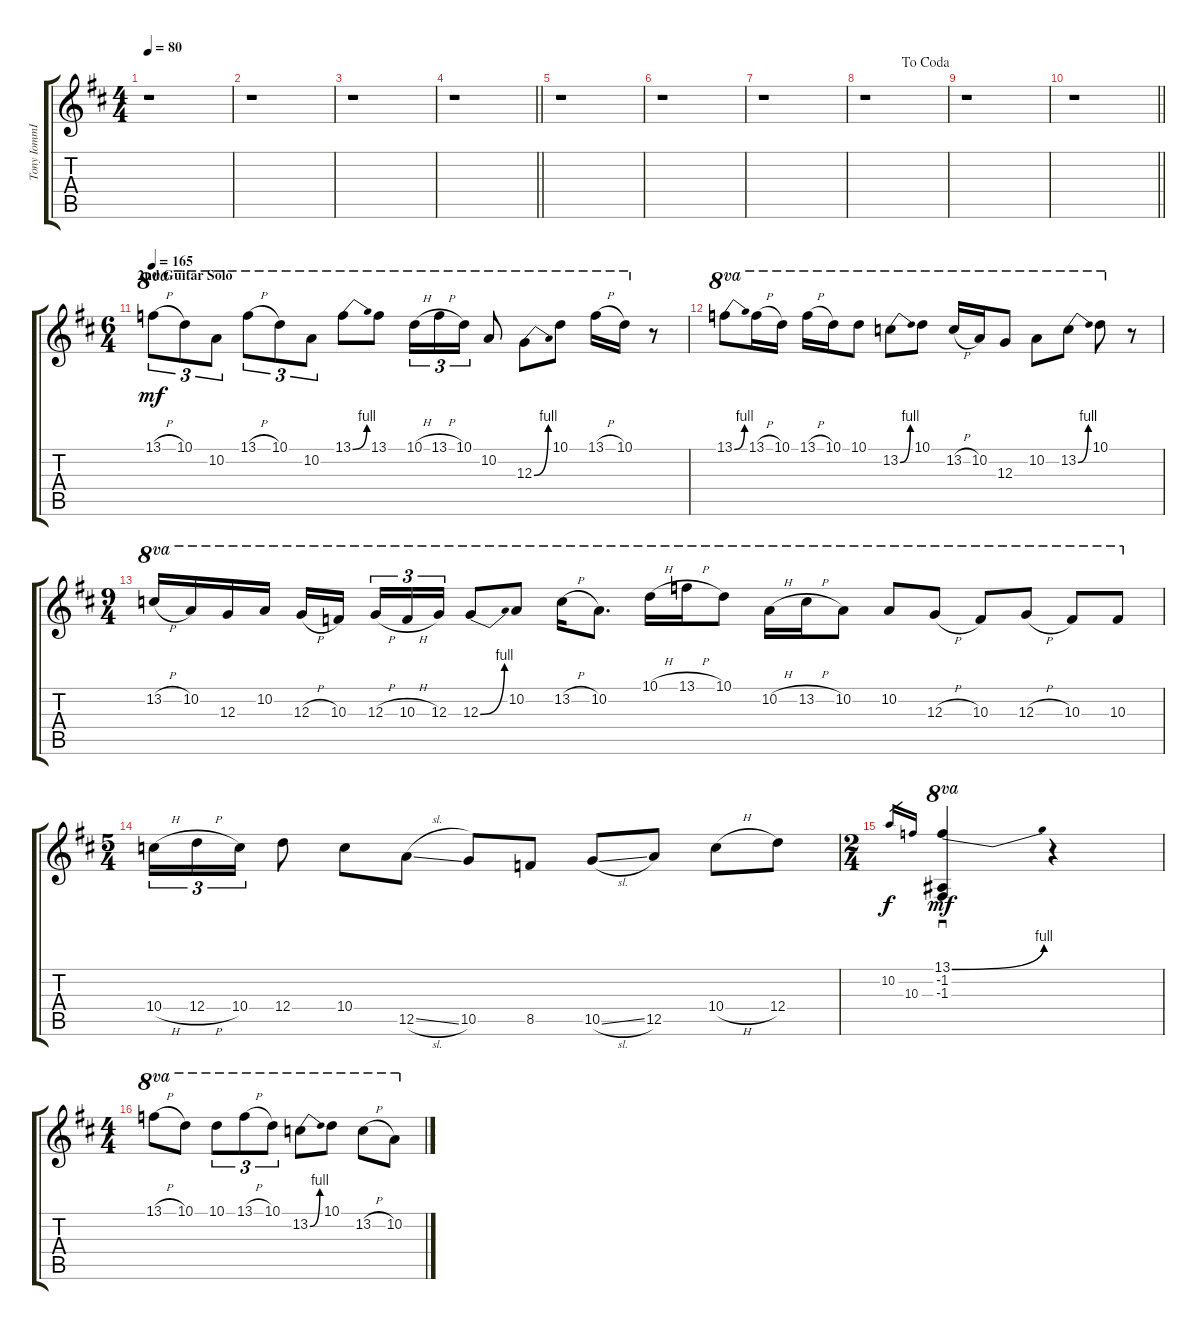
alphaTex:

\track ("Tony IommI Distortion (Lead I)" "Tony IommI") {instrument distortionguitar}
\staff {score tabs}
\tuning (E4 B3 G3 D3 A2 E2) {hide}
\ts (4 4)
\tempo 80
\clef g2
\ks d
r.1{dy mf} |
r.1 |
r.1 |
\barLineRight lightlight
r.1 |
r.1 |
r.1 |
r.1 |
\jump dacoda
r.1 |
r.1 |
\barLineRight lightlight
r.1 |
\ts (6 4)
\section ("" "2nd Guitar Solo")
\tempo 165
13.1{h}.8{tu (3 2) ot 8va} 10.1.8{tu (3 2) ot 8va} 10.2.8{tu (3 2) ot 8va} 13.1{h}.8{tu (3 2) ot 8va} 10.1.8{tu (3 2) ot 8va} 10.2.8{tu (3 2) ot 8va} 13.1{be (bend 0 0 60 4)}.8{ot 8va} 13.1.8{ot 8va} 10.1{h}.16{tu (3 2) ot 8va} 13.1{h}.16{tu (3 2) ot 8va} 10.1.16{tu (3 2) ot 8va} 10.2.8{ot 8va} 12.3{be (bend 0 0 60 4)}.8{ot 8va} 10.1.8{ot 8va} 13.1{h}.16{ot 8va} 10.1.16{ot 8va} r.8 |
13.1{be (bend 0 0 60 4)}.8{ot 8va} 13.1{h}.16{ot 8va} 10.1.16{ot 8va} 13.1{h}.16{ot 8va} 10.1.16{ot 8va} 10.1.8{ot 8va} 13.2{be (bend 0 0 60 4)}.8{ot 8va} 10.1.8{ot 8va} 13.2{h}.16{ot 8va} 10.2.16{ot 8va} 12.3.8{ot 8va} 10.2.8{ot 8va} 13.2{be (bend 0 0 60 4)}.8{ot 8va} 10.1.8{ot 8va} r.8 |
\ts (9 4)
13.2{h}.16{ot 8va} 10.2.16{ot 8va} 12.3.16{ot 8va} 10.2.16{ot 8va} 12.3{h}.16{ot 8va} 10.3.16{ot 8va beam splitsecondary} 12.3{h}.16{tu (3 2) ot 8va} 10.3{h}.16{tu (3 2) ot 8va} 12.3.16{tu (3 2) ot 8va} 12.3{be (bend 0 0 60 4)}.8{ot 8va} 10.2.8{ot 8va} 13.2{h}.16{ot 8va} 10.2.8{d ot 8va} 10.1{h}.16{ot 8va} 13.1{h}.16{ot 8va} 10.1.8{ot 8va} 10.2{h}.16{ot 8va} 13.2{h}.16{ot 8va} 10.2.8{ot 8va} 10.2.8{ot 8va} 12.3{h}.8{ot 8va} 10.3.8{ot 8va} 12.3{h}.8{ot 8va} 10.3.8{ot 8va} 10.3.8{ot 8va} |
\ts (5 4)
10.4{h}.16{tu (3 2)} 12.4{h}.16{tu (3 2)} 10.4.16{tu (3 2)} 12.4.8 10.4.8 12.5{sl}.8 10.5.8 8.5.8 10.5{sl}.8 12.5.8 10.4{h}.8 12.4.8 |
\ts (2 4)
10.2.16{gr dy f} 10.3.16{gr} (13.1{be (bend 0 0 60 4)} -1.2 -1.3).4{sd ot 8va dy mf} r.4 |
\ts (4 4)
13.1{h}.8{ot 8va} 10.1.8{ot 8va} 10.1.8{tu (3 2) ot 8va} 13.1{h}.8{tu (3 2) ot 8va} 10.1.8{tu (3 2) ot 8va} 13.2{be (bend 0 0 60 4)}.8{ot 8va} 10.1.8{ot 8va} 13.2{h}.8{ot 8va} 10.2.8{ot 8va}
